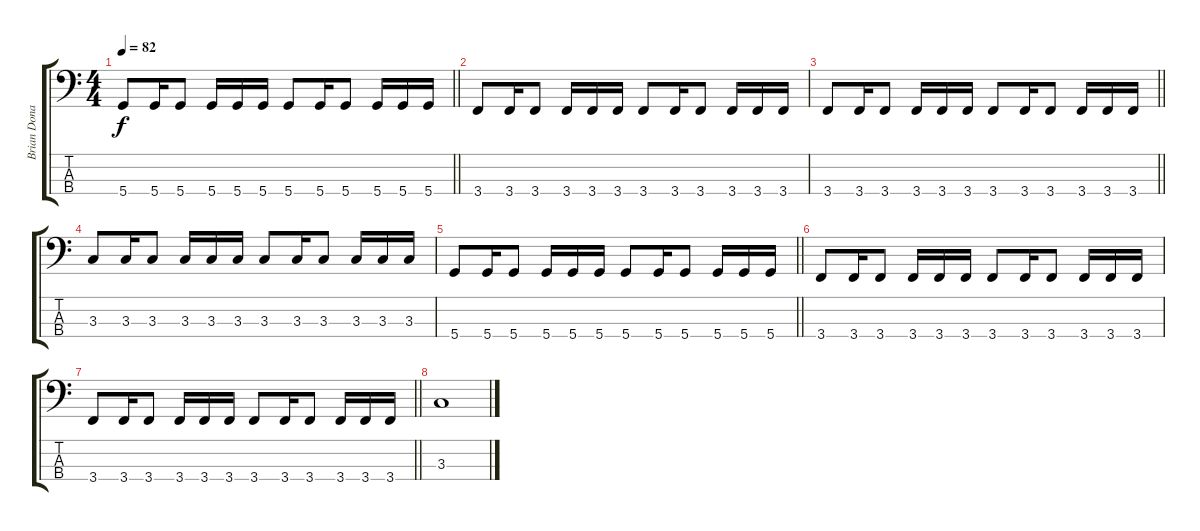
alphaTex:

\track ("Brian Donahue (Bass)" "Brian Dona") {instrument electricbassfinger}
\staff {score tabs}
\tuning (G2 D2 A1 D1) {hide}
\ts (4 4)
\tempo 82
\clef f4
\barLineRight lightlight
\ks c
5.4.8{dy f} 5.4.16 5.4.8 5.4.16 5.4.16 5.4.16 5.4.8 5.4.16 5.4.8 5.4.16 5.4.16 5.4.16 |
3.4.8 3.4.16 3.4.8 3.4.16 3.4.16 3.4.16 3.4.8 3.4.16 3.4.8 3.4.16 3.4.16 3.4.16 |
\barLineRight lightlight
3.4.8 3.4.16 3.4.8 3.4.16 3.4.16 3.4.16 3.4.8 3.4.16 3.4.8 3.4.16 3.4.16 3.4.16 |
3.3.8 3.3.16 3.3.8 3.3.16 3.3.16 3.3.16 3.3.8 3.3.16 3.3.8 3.3.16 3.3.16 3.3.16 |
\barLineRight lightlight
5.4.8 5.4.16 5.4.8 5.4.16 5.4.16 5.4.16 5.4.8 5.4.16 5.4.8 5.4.16 5.4.16 5.4.16 |
3.4.8 3.4.16 3.4.8 3.4.16 3.4.16 3.4.16 3.4.8 3.4.16 3.4.8 3.4.16 3.4.16 3.4.16 |
\barLineRight lightlight
3.4.8 3.4.16 3.4.8 3.4.16 3.4.16 3.4.16 3.4.8 3.4.16 3.4.8 3.4.16 3.4.16 3.4.16 |
3.3.1
